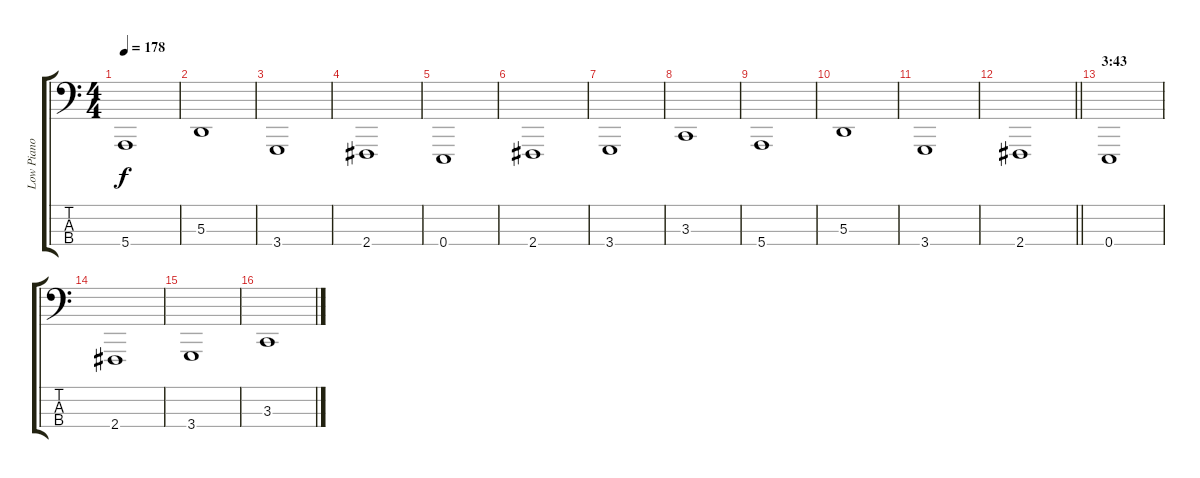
\track ("Low Piano" "Low Piano") {instrument acousticgrandpiano}
\staff {score tabs}
\tuning (G2 D2 A1 E1) {hide}
\ts (4 4)
\tempo 178
\clef f4
\ks c
5.4.1{dy f} |
5.3.1 |
3.4.1 |
2.4.1 |
0.4.1 |
2.4.1 |
3.4.1 |
3.3.1 |
5.4.1 |
5.3.1 |
3.4.1 |
\barLineRight lightlight
2.4.1 |
\section ("" "3:43")
0.4.1 |
2.4.1 |
3.4.1 |
3.3.1
